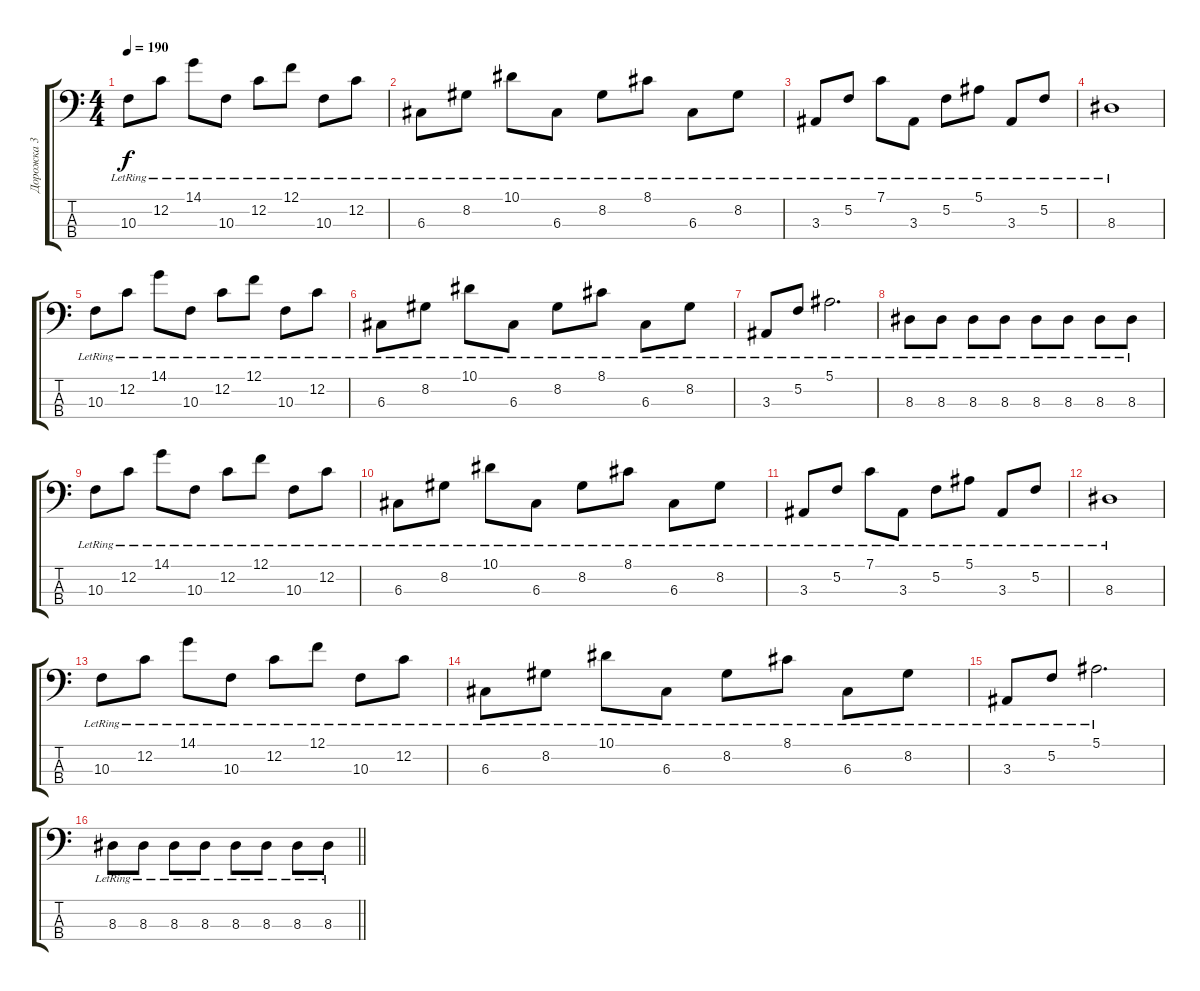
\track ("Дорожка 3" "Дорожка 3") {instrument electricbasspick}
\staff {score tabs}
\tuning (F2 C2 G1 C1) {hide}
\ts (4 4)
\tempo 190
\clef f4
\ks c
10.3{lr}.8{dy f} 12.2{lr}.8 14.1{lr}.8 10.3{lr}.8 12.2{lr}.8 12.1{lr}.8 10.3{lr}.8 12.2{lr}.8 |
6.3{lr}.8 8.2{lr}.8 10.1{lr}.8 6.3{lr}.8 8.2{lr}.8 8.1{lr}.8 6.3{lr}.8 8.2{lr}.8 |
3.3{lr}.8 5.2{lr}.8 7.1{lr}.8 3.3{lr}.8 5.2{lr}.8 5.1{lr}.8 3.3{lr}.8 5.2{lr}.8 |
8.3{lr}.1 |
10.3{lr}.8 12.2{lr}.8 14.1{lr}.8 10.3{lr}.8 12.2{lr}.8 12.1{lr}.8 10.3{lr}.8 12.2{lr}.8 |
6.3{lr}.8 8.2{lr}.8 10.1{lr}.8 6.3{lr}.8 8.2{lr}.8 8.1{lr}.8 6.3{lr}.8 8.2{lr}.8 |
3.3{lr}.8 5.2{lr}.8 5.1{lr}.2{d} |
8.3{lr}.8 8.3{lr}.8 8.3{lr}.8 8.3{lr}.8 8.3{lr}.8 8.3{lr}.8 8.3{lr}.8 8.3{lr}.8 |
10.3{lr}.8 12.2{lr}.8 14.1{lr}.8 10.3{lr}.8 12.2{lr}.8 12.1{lr}.8 10.3{lr}.8 12.2{lr}.8 |
6.3{lr}.8 8.2{lr}.8 10.1{lr}.8 6.3{lr}.8 8.2{lr}.8 8.1{lr}.8 6.3{lr}.8 8.2{lr}.8 |
3.3{lr}.8 5.2{lr}.8 7.1{lr}.8 3.3{lr}.8 5.2{lr}.8 5.1{lr}.8 3.3{lr}.8 5.2{lr}.8 |
8.3{lr}.1 |
10.3{lr}.8 12.2{lr}.8 14.1{lr}.8 10.3{lr}.8 12.2{lr}.8 12.1{lr}.8 10.3{lr}.8 12.2{lr}.8 |
6.3{lr}.8 8.2{lr}.8 10.1{lr}.8 6.3{lr}.8 8.2{lr}.8 8.1{lr}.8 6.3{lr}.8 8.2{lr}.8 |
3.3{lr}.8 5.2{lr}.8 5.1{lr}.2{d} |
\barLineRight lightlight
8.3{lr}.8 8.3{lr}.8 8.3{lr}.8 8.3{lr}.8 8.3{lr}.8 8.3{lr}.8 8.3{lr}.8 8.3{lr}.8
